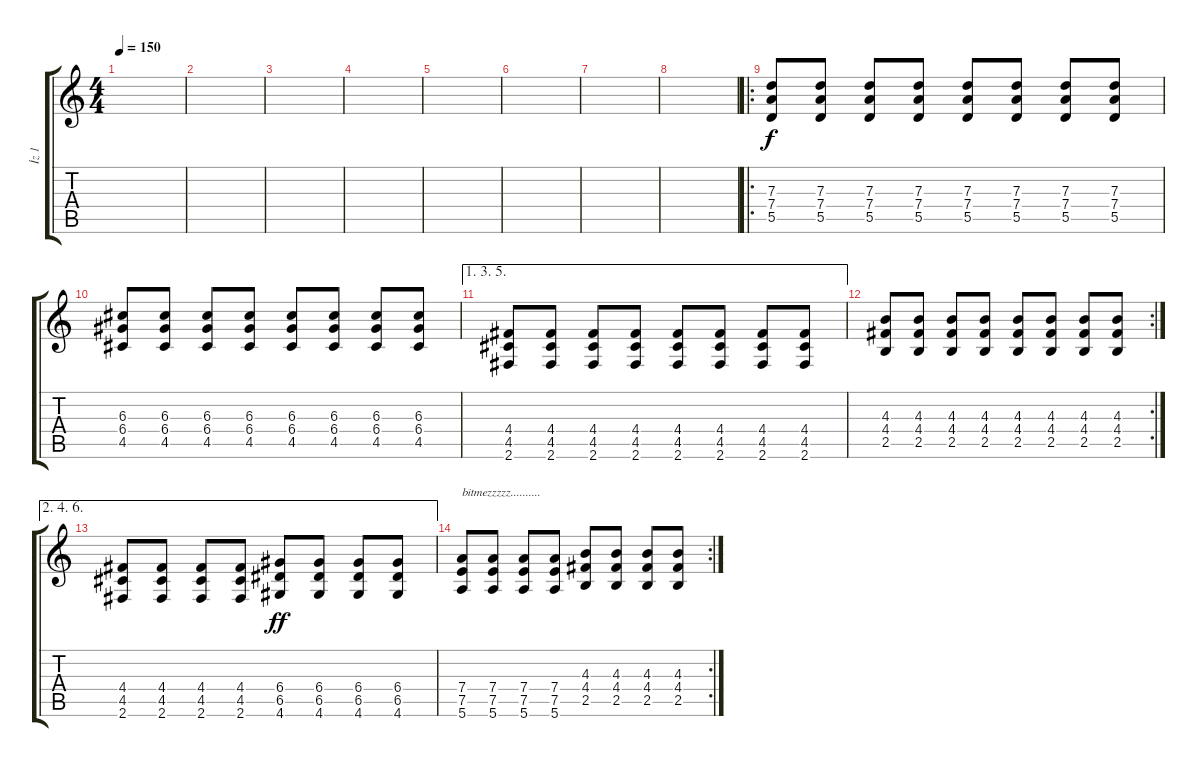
\track ("İz 1" "İz 1") {instrument overdrivenguitar}
\staff {score tabs}
\tuning (E4 B3 G3 D3 A2 E2) {hide}
\ts (4 4)
\tempo 150
\clef g2
\ks c
|
|
|
|
|
|
|
|
\ro
(7.3 7.4 5.5).8 (7.3 7.4 5.5).8 (7.3 7.4 5.5).8 (7.3 7.4 5.5).8 (7.3 7.4 5.5).8 (7.3 7.4 5.5).8 (7.3 7.4 5.5).8 (7.3 7.4 5.5).8 |
(6.3 6.4 4.5).8 (6.3 6.4 4.5).8 (6.3 6.4 4.5).8 (6.3 6.4 4.5).8 (6.3 6.4 4.5).8 (6.3 6.4 4.5).8 (6.3 6.4 4.5).8 (6.3 6.4 4.5).8 |
\ae (1 3 5)
(4.4 4.5 2.6).8 (4.4 4.5 2.6).8 (4.4 4.5 2.6).8 (4.4 4.5 2.6).8 (4.4 4.5 2.6).8 (4.4 4.5 2.6).8 (4.4 4.5 2.6).8 (4.4 4.5 2.6).8 |
\rc 2
(4.3 4.4 2.5).8 (4.3 4.4 2.5).8 (4.3 4.4 2.5).8 (4.3 4.4 2.5).8 (4.3 4.4 2.5).8 (4.3 4.4 2.5).8 (4.3 4.4 2.5).8 (4.3 4.4 2.5).8 |
\ae (2 4 6)
(4.4 4.5 2.6).8 (4.4 4.5 2.6).8 (4.4 4.5 2.6).8 (4.4 4.5 2.6).8 (6.4 6.5 4.6).8{dy ff} (6.4 6.5 4.6).8 (6.4 6.5 4.6).8 (6.4 6.5 4.6).8 |
\rc 2
(7.4 7.5 5.6).8{txt "bitmezzzzz.........."} (7.4 7.5 5.6).8 (7.4 7.5 5.6).8 (7.4 7.5 5.6).8 (4.3 4.4 2.5).8 (4.3 4.4 2.5).8 (4.3 4.4 2.5).8 (4.3 4.4 2.5).8
